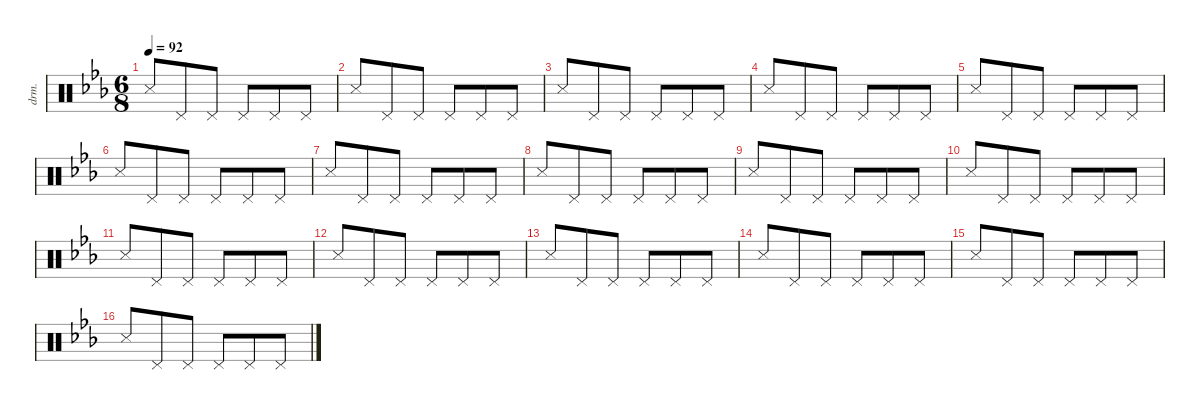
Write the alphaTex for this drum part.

\defaultSystemsLayout 4
\hideDynamics
\bracketExtendMode nobrackets
\track ("Click Track" "drm.") {instrument percussion}
\staff {score}
\articulation defaults
\ts (6 8)
\tempo 92
\clef neutral
\ks cminor "Snare (side stick) 3"{acc forcenatural}.8{dy f} "Pedal Hi-Hat (hit)"{acc forcenatural}.8 "Pedal Hi-Hat (hit)"{acc forcenatural}.8 "Pedal Hi-Hat (hit)"{acc forcenatural}.8 "Pedal Hi-Hat (hit)"{acc forcenatural}.8 "Pedal Hi-Hat (hit)"{acc forcenatural}.8
|
"Snare (side stick) 3"{acc forcenatural}.8 "Pedal Hi-Hat (hit)"{acc forcenatural}.8 "Pedal Hi-Hat (hit)"{acc forcenatural}.8 "Pedal Hi-Hat (hit)"{acc forcenatural}.8 "Pedal Hi-Hat (hit)"{acc forcenatural}.8 "Pedal Hi-Hat (hit)"{acc forcenatural}.8 |
"Snare (side stick) 3"{acc forcenatural}.8 "Pedal Hi-Hat (hit)"{acc forcenatural}.8 "Pedal Hi-Hat (hit)"{acc forcenatural}.8 "Pedal Hi-Hat (hit)"{acc forcenatural}.8 "Pedal Hi-Hat (hit)"{acc forcenatural}.8 "Pedal Hi-Hat (hit)"{acc forcenatural}.8 |
"Snare (side stick) 3"{acc forcenatural}.8 "Pedal Hi-Hat (hit)"{acc forcenatural}.8 "Pedal Hi-Hat (hit)"{acc forcenatural}.8 "Pedal Hi-Hat (hit)"{acc forcenatural}.8 "Pedal Hi-Hat (hit)"{acc forcenatural}.8 "Pedal Hi-Hat (hit)"{acc forcenatural}.8 |
"Snare (side stick) 3"{acc forcenatural}.8 "Pedal Hi-Hat (hit)"{acc forcenatural}.8 "Pedal Hi-Hat (hit)"{acc forcenatural}.8 "Pedal Hi-Hat (hit)"{acc forcenatural}.8 "Pedal Hi-Hat (hit)"{acc forcenatural}.8 "Pedal Hi-Hat (hit)"{acc forcenatural}.8 |
"Snare (side stick) 3"{acc forcenatural}.8 "Pedal Hi-Hat (hit)"{acc forcenatural}.8 "Pedal Hi-Hat (hit)"{acc forcenatural}.8 "Pedal Hi-Hat (hit)"{acc forcenatural}.8 "Pedal Hi-Hat (hit)"{acc forcenatural}.8 "Pedal Hi-Hat (hit)"{acc forcenatural}.8 |
"Snare (side stick) 3"{acc forcenatural}.8 "Pedal Hi-Hat (hit)"{acc forcenatural}.8 "Pedal Hi-Hat (hit)"{acc forcenatural}.8 "Pedal Hi-Hat (hit)"{acc forcenatural}.8 "Pedal Hi-Hat (hit)"{acc forcenatural}.8 "Pedal Hi-Hat (hit)"{acc forcenatural}.8 |
"Snare (side stick) 3"{acc forcenatural}.8 "Pedal Hi-Hat (hit)"{acc forcenatural}.8 "Pedal Hi-Hat (hit)"{acc forcenatural}.8 "Pedal Hi-Hat (hit)"{acc forcenatural}.8 "Pedal Hi-Hat (hit)"{acc forcenatural}.8 "Pedal Hi-Hat (hit)"{acc forcenatural}.8 |
"Snare (side stick) 3"{acc forcenatural}.8 "Pedal Hi-Hat (hit)"{acc forcenatural}.8 "Pedal Hi-Hat (hit)"{acc forcenatural}.8 "Pedal Hi-Hat (hit)"{acc forcenatural}.8 "Pedal Hi-Hat (hit)"{acc forcenatural}.8 "Pedal Hi-Hat (hit)"{acc forcenatural}.8 |
"Snare (side stick) 3"{acc forcenatural}.8 "Pedal Hi-Hat (hit)"{acc forcenatural}.8 "Pedal Hi-Hat (hit)"{acc forcenatural}.8 "Pedal Hi-Hat (hit)"{acc forcenatural}.8 "Pedal Hi-Hat (hit)"{acc forcenatural}.8 "Pedal Hi-Hat (hit)"{acc forcenatural}.8 |
"Snare (side stick) 3"{acc forcenatural}.8 "Pedal Hi-Hat (hit)"{acc forcenatural}.8 "Pedal Hi-Hat (hit)"{acc forcenatural}.8 "Pedal Hi-Hat (hit)"{acc forcenatural}.8 "Pedal Hi-Hat (hit)"{acc forcenatural}.8 "Pedal Hi-Hat (hit)"{acc forcenatural}.8 |
"Snare (side stick) 3"{acc forcenatural}.8 "Pedal Hi-Hat (hit)"{acc forcenatural}.8 "Pedal Hi-Hat (hit)"{acc forcenatural}.8 "Pedal Hi-Hat (hit)"{acc forcenatural}.8 "Pedal Hi-Hat (hit)"{acc forcenatural}.8 "Pedal Hi-Hat (hit)"{acc forcenatural}.8 |
"Snare (side stick) 3"{acc forcenatural}.8 "Pedal Hi-Hat (hit)"{acc forcenatural}.8 "Pedal Hi-Hat (hit)"{acc forcenatural}.8 "Pedal Hi-Hat (hit)"{acc forcenatural}.8 "Pedal Hi-Hat (hit)"{acc forcenatural}.8 "Pedal Hi-Hat (hit)"{acc forcenatural}.8 |
"Snare (side stick) 3"{acc forcenatural}.8 "Pedal Hi-Hat (hit)"{acc forcenatural}.8 "Pedal Hi-Hat (hit)"{acc forcenatural}.8 "Pedal Hi-Hat (hit)"{acc forcenatural}.8 "Pedal Hi-Hat (hit)"{acc forcenatural}.8 "Pedal Hi-Hat (hit)"{acc forcenatural}.8 |
"Snare (side stick) 3"{acc forcenatural}.8 "Pedal Hi-Hat (hit)"{acc forcenatural}.8 "Pedal Hi-Hat (hit)"{acc forcenatural}.8 "Pedal Hi-Hat (hit)"{acc forcenatural}.8 "Pedal Hi-Hat (hit)"{acc forcenatural}.8 "Pedal Hi-Hat (hit)"{acc forcenatural}.8 |
"Snare (side stick) 3"{acc forcenatural}.8 "Pedal Hi-Hat (hit)"{acc forcenatural}.8 "Pedal Hi-Hat (hit)"{acc forcenatural}.8 "Pedal Hi-Hat (hit)"{acc forcenatural}.8 "Pedal Hi-Hat (hit)"{acc forcenatural}.8 "Pedal Hi-Hat (hit)"{acc forcenatural}.8
